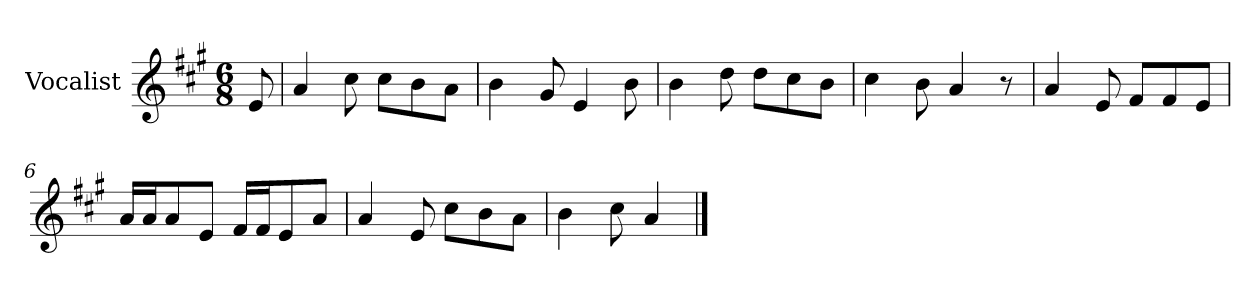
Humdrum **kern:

**kern
*part1
*staff1
*I"Vocalist
*k[f#c#g#]
*A:
*M6/8
=
8e
=1
4a
8cc#
8cc#L
8b
8aJ
=2
4b
8g#
4e
8b
=3
4b
8dd
8ddL
8cc#
8bJ
=4
4cc#
8b
4a
8r
=5
4a
8e
8f#L
8f#
8eJ
=6
16aLL
16aJ
8a
8eJ
16f#LL
16f#J
8e
8aJ
=7
4a
8e
8cc#L
8b
8aJ
=8
4b
8cc#
4a
==
*-
